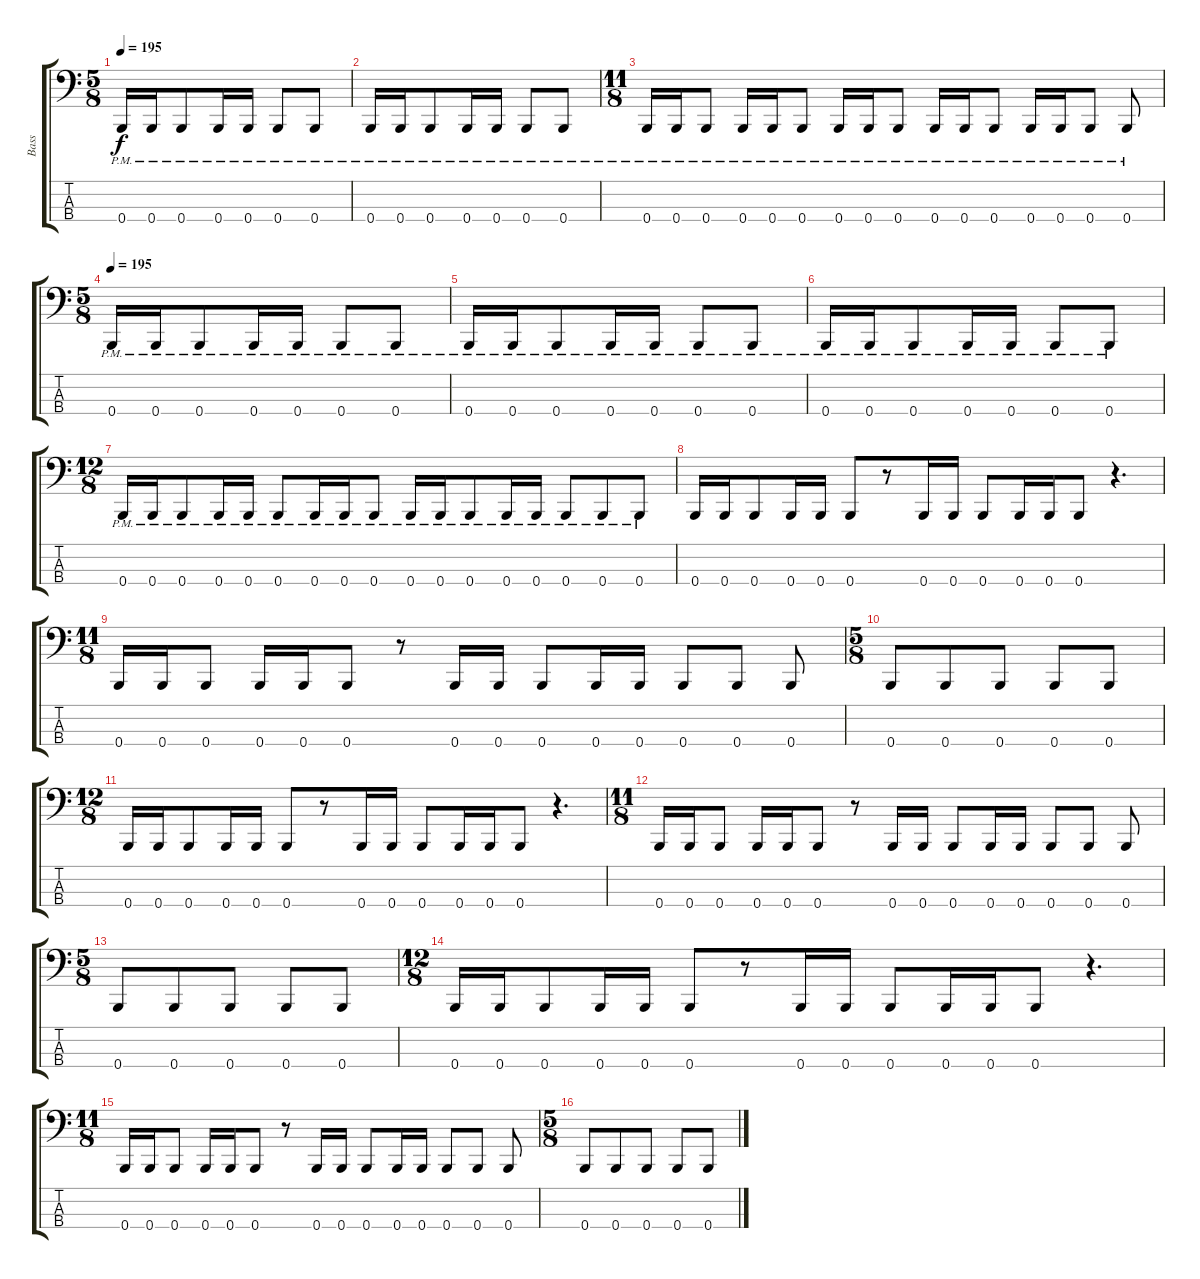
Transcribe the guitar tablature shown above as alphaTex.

\track ("Bass" "Bass") {instrument electricbasspick}
\staff {score tabs}
\tuning (D2 A1 E1 B0) {hide}
\ts (5 8)
\tempo 195
\clef f4
\ks c
0.4{pm}.16{dy f} 0.4{pm}.16 0.4{pm}.8 0.4{pm}.16 0.4{pm}.16 0.4{pm}.8 0.4{pm}.8 |
0.4{pm}.16 0.4{pm}.16 0.4{pm}.8 0.4{pm}.16 0.4{pm}.16 0.4{pm}.8 0.4{pm}.8 |
\ts (11 8)
0.4{pm}.16 0.4{pm}.16 0.4{pm}.8 0.4{pm}.16 0.4{pm}.16 0.4{pm}.8 0.4{pm}.16 0.4{pm}.16 0.4{pm}.8 0.4{pm}.16 0.4{pm}.16 0.4{pm}.8 0.4{pm}.16 0.4{pm}.16 0.4{pm}.8 0.4{pm}.8 |
\ts (5 8)
\tempo 190
\tempo 195
0.4{pm}.16 0.4{pm}.16 0.4{pm}.8 0.4{pm}.16 0.4{pm}.16 0.4{pm}.8 0.4{pm}.8 |
0.4{pm}.16 0.4{pm}.16 0.4{pm}.8 0.4{pm}.16 0.4{pm}.16 0.4{pm}.8 0.4{pm}.8 |
0.4{pm}.16 0.4{pm}.16 0.4{pm}.8 0.4{pm}.16 0.4{pm}.16 0.4{pm}.8 0.4{pm}.8 |
\ts (12 8)
0.4{pm}.16 0.4{pm}.16 0.4{pm}.8 0.4{pm}.16 0.4{pm}.16 0.4{pm}.8 0.4{pm}.16 0.4{pm}.16 0.4{pm}.8 0.4{pm}.16 0.4{pm}.16 0.4{pm}.8 0.4{pm}.16 0.4{pm}.16 0.4{pm}.8 0.4{pm}.8 0.4{pm}.8 |
0.4.16 0.4.16 0.4.8 0.4.16 0.4.16 0.4.8 r.8 0.4.16 0.4.16 0.4.8 0.4.16 0.4.16 0.4.8 r.4{d} |
\ts (11 8)
0.4.16 0.4.16 0.4.8 0.4.16 0.4.16 0.4.8 r.8 0.4.16 0.4.16 0.4.8 0.4.16 0.4.16 0.4.8 0.4.8 0.4.8 |
\ts (5 8)
0.4.8 0.4.8 0.4.8 0.4.8 0.4.8 |
\ts (12 8)
0.4.16 0.4.16 0.4.8 0.4.16 0.4.16 0.4.8 r.8 0.4.16 0.4.16 0.4.8 0.4.16 0.4.16 0.4.8 r.4{d} |
\ts (11 8)
0.4.16 0.4.16 0.4.8 0.4.16 0.4.16 0.4.8 r.8 0.4.16 0.4.16 0.4.8 0.4.16 0.4.16 0.4.8 0.4.8 0.4.8 |
\ts (5 8)
0.4.8 0.4.8 0.4.8 0.4.8 0.4.8 |
\ts (12 8)
0.4.16 0.4.16 0.4.8 0.4.16 0.4.16 0.4.8 r.8 0.4.16 0.4.16 0.4.8 0.4.16 0.4.16 0.4.8 r.4{d} |
\ts (11 8)
0.4.16 0.4.16 0.4.8 0.4.16 0.4.16 0.4.8 r.8 0.4.16 0.4.16 0.4.8 0.4.16 0.4.16 0.4.8 0.4.8 0.4.8 |
\ts (5 8)
0.4.8 0.4.8 0.4.8 0.4.8 0.4.8
